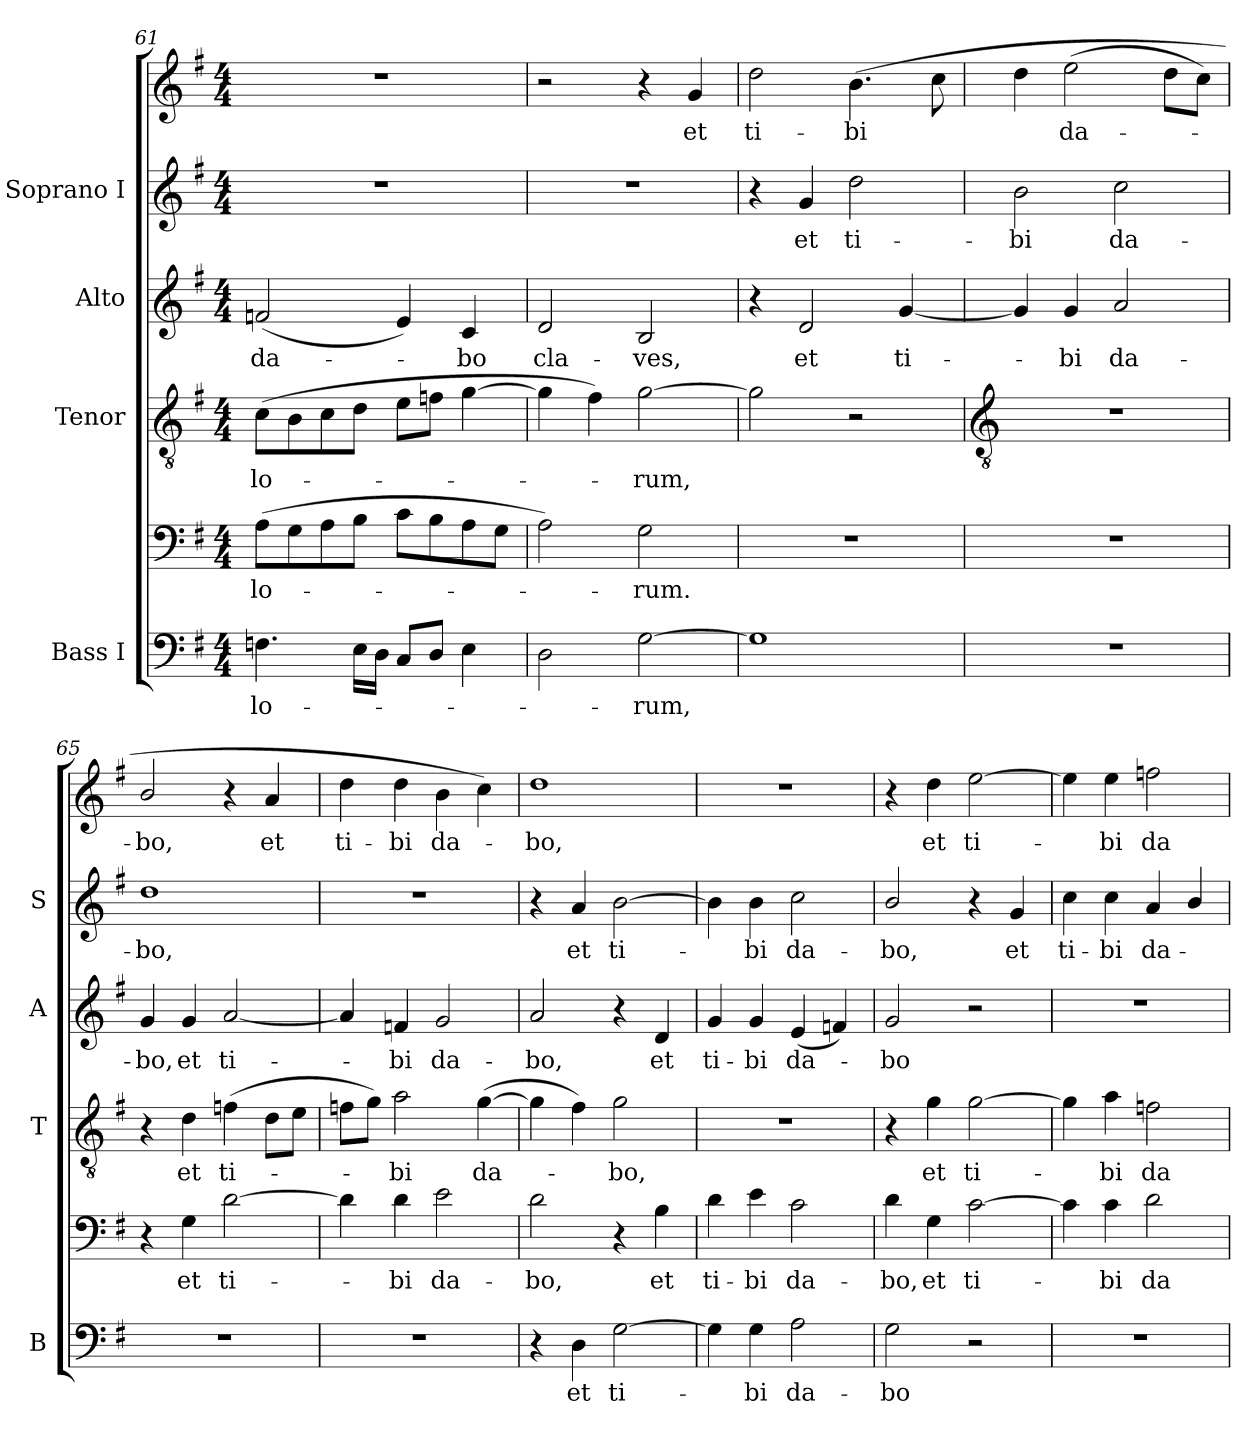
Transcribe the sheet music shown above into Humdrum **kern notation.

**kern	**text	**kern	**text	**kern	**text	**kern	**text	**kern	**text	**kern	**text
*part4	*part4	*part4	*part4	*part3	*part3	*part2	*part2	*part1	*part1	*part1	*part1
*staff6	*staff6	*staff5	*staff5	*staff4	*staff4	*staff3	*staff3	*staff2	*staff2	*staff1	*staff1
*I"Bass I	*	*	*	*I"Tenor	*	*I"Alto	*	*I"Soprano I	*	*	*
*I'B	*	*	*	*I'T	*	*I'A	*	*I'S	*	*	*
*clefF4	*	*clefF4	*	*clefGv2	*	*clefG2	*	*clefG2	*	*clefG2	*
*k[f#]	*	*k[f#]	*	*k[f#]	*	*k[f#]	*	*k[f#]	*	*k[f#]	*
*G:	*	*G:	*	*G:	*	*G:	*	*G:	*	*G:	*
*M4/4	*	*M4/4	*	*M4/4	*	*M4/4	*	*M4/4	*	*M4/4	*
=61	=61	=61	=61	=61	=61	=61	=61	=61	=61	=61	=61
!	!LO:LY:b	!	!LO:LY:b	!	!LO:LY:b	!	!LO:LY:b	!	!	!	!
4.Fn	lo-	(>8AL	-lo-	(>8cL	-lo-	(<2fn	da-	1r	.	1r	.
.	.	8G	.	8B	.	.	.	.	.	.	.
.	.	8A	.	8c	.	.	.	.	.	.	.
16ELL	.	8BJ	.	8dJ	.	.	.	.	.	.	.
16DJJ	.	.	.	.	.	.	.	.	.	.	.
8CL	.	8cL	.	8eL	.	4e)	.	.	.	.	.
8DJ	.	8B	.	8fnJ	.	.	.	.	.	.	.
!	!	!	!	!	!	!	!LO:LY:b	!	!	!	!
4E	.	8A	.	[4g	.	4c	bo	.	.	.	.
.	.	8GJ	.	.	.	.	.	.	.	.	.
=62	=62	=62	=62	=62	=62	=62	=62	=62	=62	=62	=62
!	!	!	!	!	!	!	!LO:LY:b	!	!	!	!
2D	.	2A)	.	4g]	.	2d	cla-	1r	.	2r	.
.	.	.	.	4f#)	.	.	.	.	.	.	.
!	!LO:LY:b	!	!LO:LY:b	!	!LO:LY:b	!	!LO:LY:b	!	!	!	!
[2G	rum,	2G	rum.	[2g	rum,	2B	-ves,	.	.	4r	.
!	!	!	!	!	!	!	!	!	!	!	!LO:LY:b
.	.	.	.	.	.	.	.	.	.	4g	et
=63	=63	=63	=63	=63	=63	=63	=63	=63	=63	=63	=63
!	!	!	!	!	!	!	!	!	!	!	!LO:LY:b
1G]	.	1r	.	2g]	.	4r	.	4r	.	2dd	ti-
!	!	!	!	!	!	!	!LO:LY:b	!	!LO:LY:b	!	!
.	.	.	.	.	.	2d	et	4g	et	.	.
!	!	!	!	!	!	!	!	!	!LO:LY:b	!	!LO:LY:b
.	.	.	.	2r	.	.	.	2dd	ti-	(>4.b	-bi
!	!	!	!	!	!	!	!LO:LY:b	!	!	!	!
.	.	.	.	.	.	[4g	ti-	.	.	.	.
.	.	.	.	.	.	.	.	.	.	8cc	.
!!LO:LB:g=z
=64	=64	=64	=64	=64	=64	=64	=64	=64	=64	=64	=64
*	*	*	*	*clefGv2	*	*	*	*	*	*	*
!	!	!	!	!	!	!	!	!	!LO:LY:b	!	!
1r	.	1r	.	1r	.	4g]	.	2b	bi	4dd	.
!	!	!	!	!	!	!	!LO:LY:b	!	!	!	!LO:LY:b
.	.	.	.	.	.	4g	bi	.	.	(>2ee	-da-
!	!	!	!	!	!	!	!LO:LY:b	!	!LO:LY:b	!	!
.	.	.	.	.	.	2a	da-	2cc	da-	.	.
.	.	.	.	.	.	.	.	.	.	8ddL	.
.	.	.	.	.	.	.	.	.	.	8ccJ)	.
=65	=65	=65	=65	=65	=65	=65	=65	=65	=65	=65	=65
!	!	!	!	!	!	!	!LO:LY:b	!	!LO:LY:b	!	!LO:LY:b
1r	.	4r	.	4r	.	4g	-bo,	1dd	bo,	2b/	-bo,
!	!	!	!LO:LY:b	!	!LO:LY:b	!	!LO:LY:b	!	!	!	!
.	.	4G	et	4d	et	4g	et	.	.	.	.
!	!	!	!LO:LY:b	!	!LO:LY:b	!	!LO:LY:b	!	!	!	!
.	.	[2d	ti-	(>4fn	ti-	[2a	ti-	.	.	4r	.
!	!	!	!	!	!	!	!	!	!	!	!LO:LY:b
.	.	.	.	8dL	.	.	.	.	.	4a	et
.	.	.	.	8eJ	.	.	.	.	.	.	.
=66	=66	=66	=66	=66	=66	=66	=66	=66	=66	=66	=66
!	!	!	!	!	!	!	!	!	!	!	!LO:LY:b
1r	.	4d]	.	8fnL	.	4a]	.	1r	.	4dd	ti-
.	.	.	.	8gJ)	.	.	.	.	.	.	.
!	!	!	!LO:LY:b	!	!LO:LY:b	!	!LO:LY:b	!	!	!	!LO:LY:b
.	.	4d	bi	2a	bi	4fn	bi	.	.	4dd	-bi
!	!	!	!LO:LY:b	!	!	!	!LO:LY:b	!	!	!	!LO:LY:b
.	.	2e	da-	.	.	2g	da-	.	.	4b	da-
!	!	!	!	!	!LO:LY:b	!	!	!	!	!	!
.	.	.	.	(>[4g	da-	.	.	.	.	4cc)	.
=67	=67	=67	=67	=67	=67	=67	=67	=67	=67	=67	=67
!	!	!	!LO:LY:b	!	!	!	!LO:LY:b	!	!	!	!LO:LY:b
4r	.	2d	-bo,	4g]	.	2a	-bo,	4r	.	1dd	bo,
!	!LO:LY:b	!	!	!	!	!	!	!	!LO:LY:b	!	!
4D	et	.	.	4f#)	.	.	.	4a	et	.	.
!	!LO:LY:b	!	!	!	!LO:LY:b	!	!	!	!LO:LY:b	!	!
[2G	ti-	4r	.	2g	bo,	4r	.	[2b	ti-	.	.
!	!	!	!LO:LY:b	!	!	!	!LO:LY:b	!	!	!	!
.	.	4B	et	.	.	4d	et	.	.	.	.
=68	=68	=68	=68	=68	=68	=68	=68	=68	=68	=68	=68
!	!	!	!LO:LY:b	!	!	!	!LO:LY:b	!	!	!	!
4G]	.	4d	ti-	1r	.	4g	ti-	4b]	.	1r	.
!	!LO:LY:b	!	!LO:LY:b	!	!	!	!LO:LY:b	!	!LO:LY:b	!	!
4G	-bi	4e	-bi	.	.	4g	-bi	4b	bi	.	.
!	!LO:LY:b	!	!LO:LY:b	!	!	!	!LO:LY:b	!	!LO:LY:b	!	!
2A	da-	2c	da-	.	.	(<4e	da-	2cc	da-	.	.
.	.	.	.	.	.	4fn)	.	.	.	.	.
=69	=69	=69	=69	=69	=69	=69	=69	=69	=69	=69	=69
!	!LO:LY:b	!	!LO:LY:b	!	!	!	!LO:LY:b	!	!LO:LY:b	!	!
2G	bo	4d	-bo,	4r	.	2g	bo	2b/	bo,	4r	.
!	!	!	!LO:LY:b	!	!LO:LY:b	!	!	!	!	!	!LO:LY:b
.	.	4G	et	4g	et	.	.	.	.	4dd	-et
!	!	!	!LO:LY:b	!	!LO:LY:b	!	!	!	!	!	!LO:LY:b
2r	.	[2c	ti-	[2g	ti-	2r	.	4r	.	[2ee	ti-
!	!	!	!	!	!	!	!	!	!LO:LY:b	!	!
.	.	.	.	.	.	.	.	4g	et	.	.
=70	=70	=70	=70	=70	=70	=70	=70	=70	=70	=70	=70
!	!	!	!	!	!	!	!	!	!LO:LY:b	!	!
1r	.	4c]	.	4g]	.	1r	.	4cc	-ti-	4ee]	.
!	!	!	!LO:LY:b	!	!LO:LY:b	!	!	!	!LO:LY:b	!	!LO:LY:b
.	.	4c	bi	4a	bi	.	.	4cc	-bi	4ee	bi
!	!	!	!LO:LY:b	!	!LO:LY:b	!	!	!	!LO:LY:b	!	!LO:LY:b
.	.	2d	da-	2fn	da-	.	.	4a	da-	2ffn	da-
.	.	.	.	.	.	.	.	4b/	.	.	.
=	=	=	=	=	=	=	=	=	=	=	=
*-	*-	*-	*-	*-	*-	*-	*-	*-	*-	*-	*-
